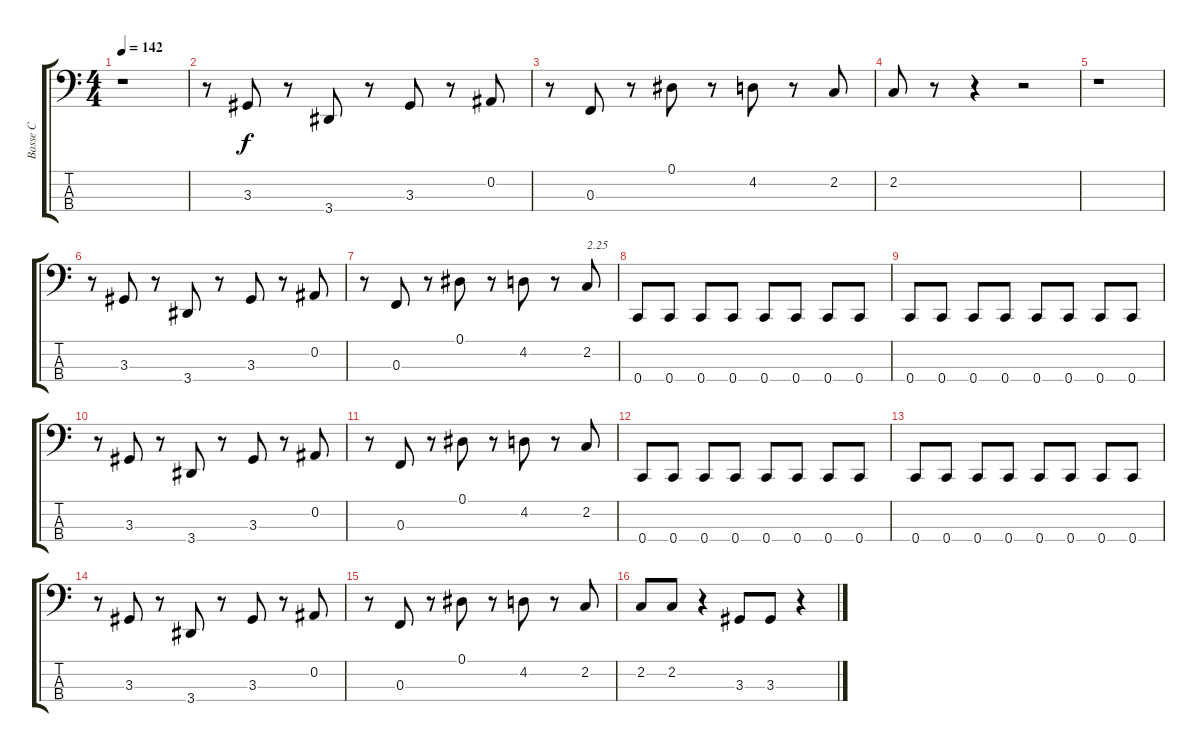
\track ("Basse C" "Basse C") {instrument electricbassfinger}
\staff {score tabs}
\tuning (Eb2 Bb1 F1 C1) {hide}
\ts (4 4)
\tempo 142
\clef f4
\ks c
r.1{dy f} |
r.8 3.3.8 r.8 3.4.8 r.8 3.3.8 r.8 0.2.8 |
r.8 0.3.8 r.8 0.1.8 r.8 4.2.8 r.8 2.2.8 |
2.2.8 r.8 r.4 r.2 |
r.1 |
r.8 3.3.8 r.8 3.4.8 r.8 3.3.8 r.8 0.2.8 |
r.8 0.3.8 r.8 0.1.8 r.8 4.2.8 r.8 2.2.8{txt "2.25"} |
0.4.8 0.4.8 0.4.8 0.4.8 0.4.8 0.4.8 0.4.8 0.4.8 |
0.4.8 0.4.8 0.4.8 0.4.8 0.4.8 0.4.8 0.4.8 0.4.8 |
r.8 3.3.8 r.8 3.4.8 r.8 3.3.8 r.8 0.2.8 |
r.8 0.3.8 r.8 0.1.8 r.8 4.2.8 r.8 2.2.8 |
0.4.8 0.4.8 0.4.8 0.4.8 0.4.8 0.4.8 0.4.8 0.4.8 |
0.4.8 0.4.8 0.4.8 0.4.8 0.4.8 0.4.8 0.4.8 0.4.8 |
r.8 3.3.8 r.8 3.4.8 r.8 3.3.8 r.8 0.2.8 |
r.8 0.3.8 r.8 0.1.8 r.8 4.2.8 r.8 2.2.8 |
2.2.8 2.2.8 r.4 3.3.8 3.3.8 r.4
